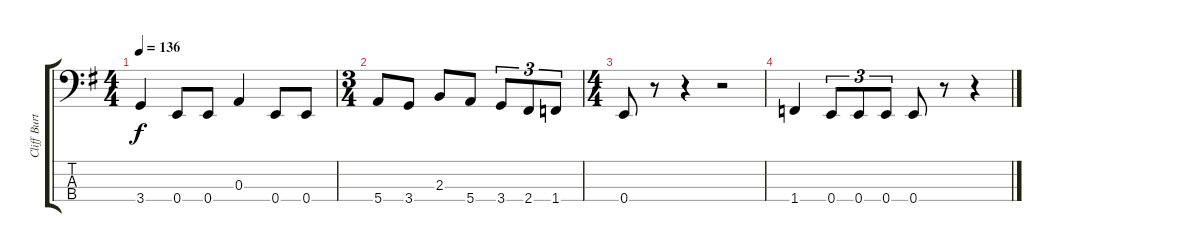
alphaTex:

\track ("Cliff Burton" "Cliff Burt") {instrument electricbassfinger}
\staff {score tabs}
\tuning (G2 D2 A1 E1) {hide}
\ts (4 4)
\tempo 136
\clef f4
\ks eminor
3.4.4{dy f} 0.4.8 0.4.8 0.3.4 0.4.8 0.4.8 |
\ts (3 4)
5.4.8 3.4.8 2.3.8 5.4.8 3.4.8{tu (3 2)} 2.4.8{tu (3 2)} 1.4.8{tu (3 2)} |
\ts (4 4)
0.4.8 r.8 r.4 r.2 |
1.4.4 0.4.8{tu (3 2)} 0.4.8{tu (3 2)} 0.4.8{tu (3 2)} 0.4.8 r.8 r.4
